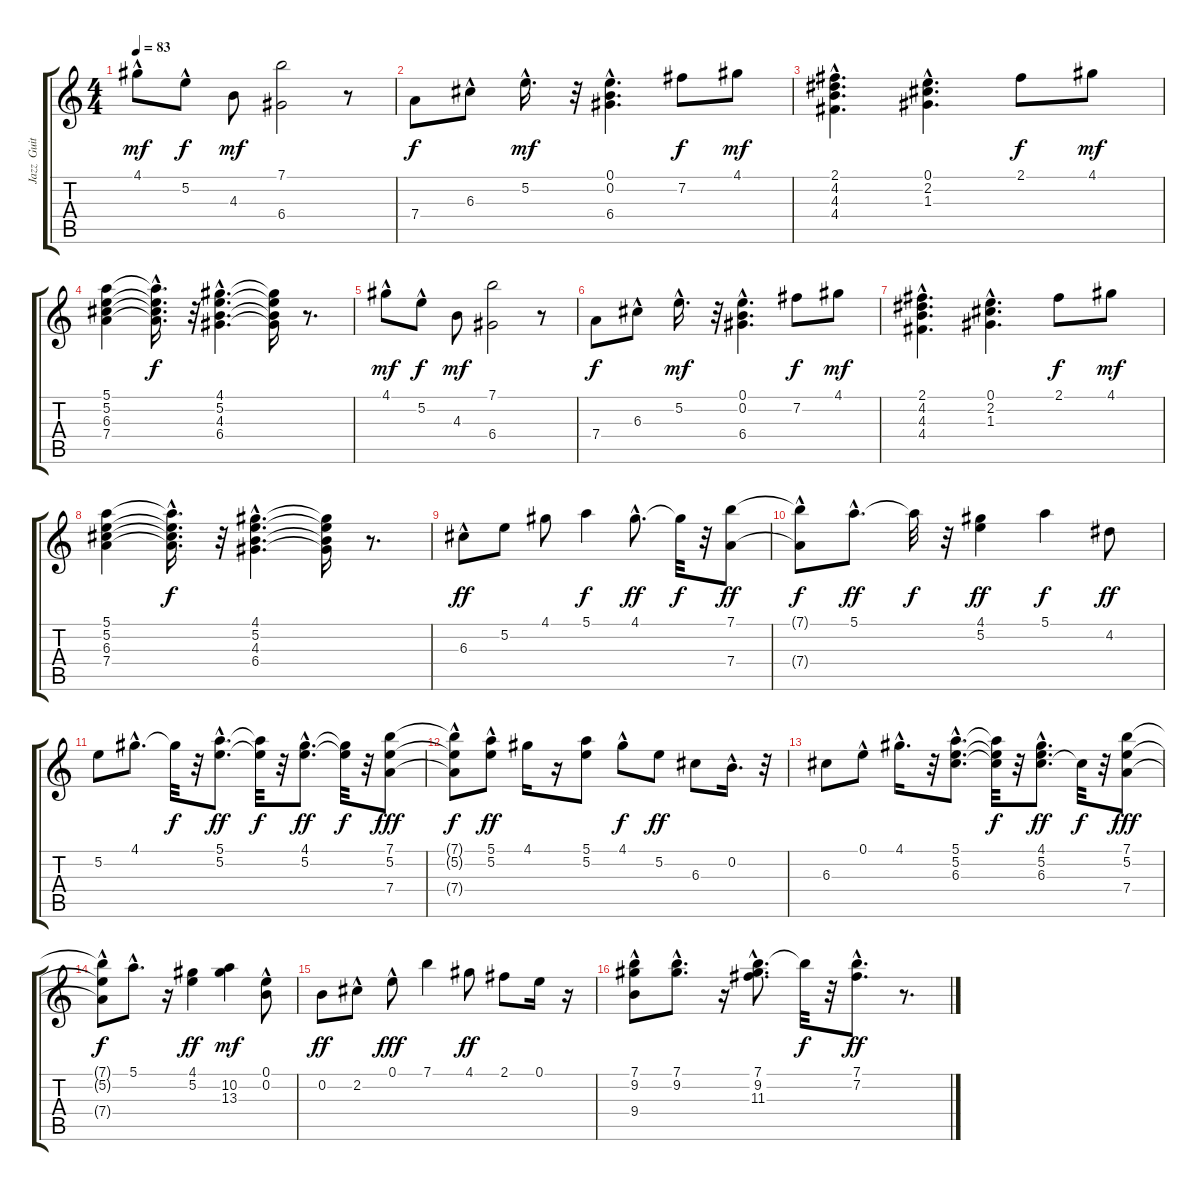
\track ("Jazz  Guit" "Jazz  Guit") {instrument electricguitarjazz}
\staff {score tabs}
\tuning (E4 B3 G3 D3 A2 E2) {hide}
\ts (4 4)
\tempo 83
\clef g2
\ks c
4.1{hac}.8{dy mf} 5.2{hac}.8{dy f} 4.3.8{dy mf} (7.1 6.4).2 r.8 |
7.4.8{dy f} 6.3{hac}.8 5.2{hac}.16{d dy mf} r.32 (0.1{hac} 0.2{hac} 6.4{hac}).4{d} 7.2.8{dy f} 4.1.8{dy mf} |
(2.1{hac} 4.2{hac} 4.3 4.4).4{d} (0.1 2.2{hac} 1.3{hac}).4{d} 2.1.8{dy f} 4.1.8{dy mf} |
(5.1 5.2 6.3 7.4).4 (5.1{hac t} 5.2{hac t} 6.3{t} 7.4{t}).16{d dy f} r.32 (4.1{hac} 5.2{hac} 4.3{hac} 6.4{hac}).4{d} (4.1{t} 5.2{t} 4.3{t} 6.4{t}).16 r.8{d} |
4.1{hac}.8{dy mf} 5.2{hac}.8{dy f} 4.3.8{dy mf} (7.1 6.4).2 r.8 |
7.4.8{dy f} 6.3{hac}.8 5.2{hac}.16{d dy mf} r.32 (0.1{hac} 0.2{hac} 6.4{hac}).4{d} 7.2.8{dy f} 4.1.8{dy mf} |
(2.1{hac} 4.2{hac} 4.3 4.4).4{d} (0.1 2.2{hac} 1.3{hac}).4{d} 2.1.8{dy f} 4.1.8{dy mf} |
(5.1 5.2 6.3 7.4).4 (5.1{hac t} 5.2{hac t} 6.3{t} 7.4{t}).16{d dy f} r.32 (4.1{hac} 5.2{hac} 4.3{hac} 6.4{hac}).4{d} (4.1{t} 5.2{t} 4.3{t} 6.4{t}).16 r.8{d} |
6.3{hac}.8{dy ff} 5.2.8 4.1.8 5.1.4{dy f} 4.1{hac}.8{d dy ff} 4.1{t}.32{dy f} r.32 (7.1 7.4).8{dy ff} |
(7.1{t} 7.4{hac t}).8{dy f} 5.1{hac}.8{d dy ff} 5.1{t}.32{dy f} r.32 (4.1 5.2).4{dy ff} 5.1.4{dy f} 4.2.8{dy ff} |
5.2.8 4.1{hac}.8{d} 4.1{t}.32{dy f} r.32 (5.1{hac} 5.2{hac}).8{d dy ff} (5.1{t} 5.2{t}).32{dy f} r.32 (4.1{hac} 5.2{hac}).8{d dy ff} (4.1{t} 5.2{t}).32{dy f} r.32 (7.1 5.2 7.4).8{dy fff} |
(7.1{hac t} 5.2{hac t} 7.4{hac t}).8{dy f} (5.1 5.2{hac}).8{dy ff} 4.1.16 r.16 (5.1 5.2).8 4.1{hac}.8{dy f} 5.2.8{dy ff} 6.3.8 0.2{hac}.16{d} r.32 |
6.3.8 0.1{hac}.8 4.1{hac}.16{d} r.32 (5.1{hac} 5.2{hac} 6.3{hac}).8{d} (5.1{t} 5.2{t} 6.3{t}).32{dy f} r.32 (4.1{hac} 5.2{hac} 6.3{hac}).8{d dy ff} 6.3{t}.32{dy f} r.32 (7.1 5.2 7.4).8{dy fff} |
(7.1{t} 5.2{t} 7.4{hac t}).8{dy f} 5.1{hac}.8{d} r.16 (4.1 5.2).4{dy ff} (10.2 13.3).4{dy mf} (0.1{hac} 0.2).8 |
0.2.8{dy ff} 2.2{hac}.8 0.1{hac}.8{dy fff} 7.1.4 4.1.8{dy ff} 2.1.8 0.1.16 r.16 |
(7.1 9.2 9.4{hac}).8 (7.1{hac} 9.2{hac}).8{d} r.16 (7.1{hac} 9.2 11.3).8{d} 7.1{t}.32{dy f} r.32 (7.1{hac} 7.2{hac}).8{d dy ff} r.8{d}
